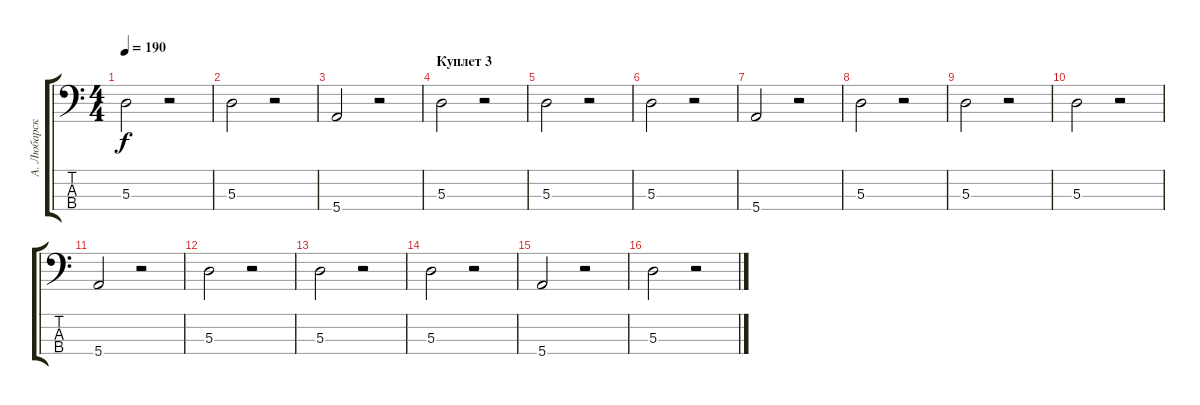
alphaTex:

\track ("А. Любарский" "А. Любарск") {instrument synthbass2}
\staff {score tabs}
\tuning (G2 D2 A1 E1) {hide}
\ts (4 4)
\tempo 190
\clef f4
\ks c
5.3.2{dy f} r.2 |
5.3.2 r.2 |
5.4.2 r.2 |
\section ("" "Куплет 3")
5.3.2 r.2 |
5.3.2 r.2 |
5.3.2 r.2 |
5.4.2 r.2 |
5.3.2 r.2 |
5.3.2 r.2 |
5.3.2 r.2 |
5.4.2 r.2 |
5.3.2 r.2 |
5.3.2 r.2 |
5.3.2 r.2 |
5.4.2 r.2 |
5.3.2 r.2
